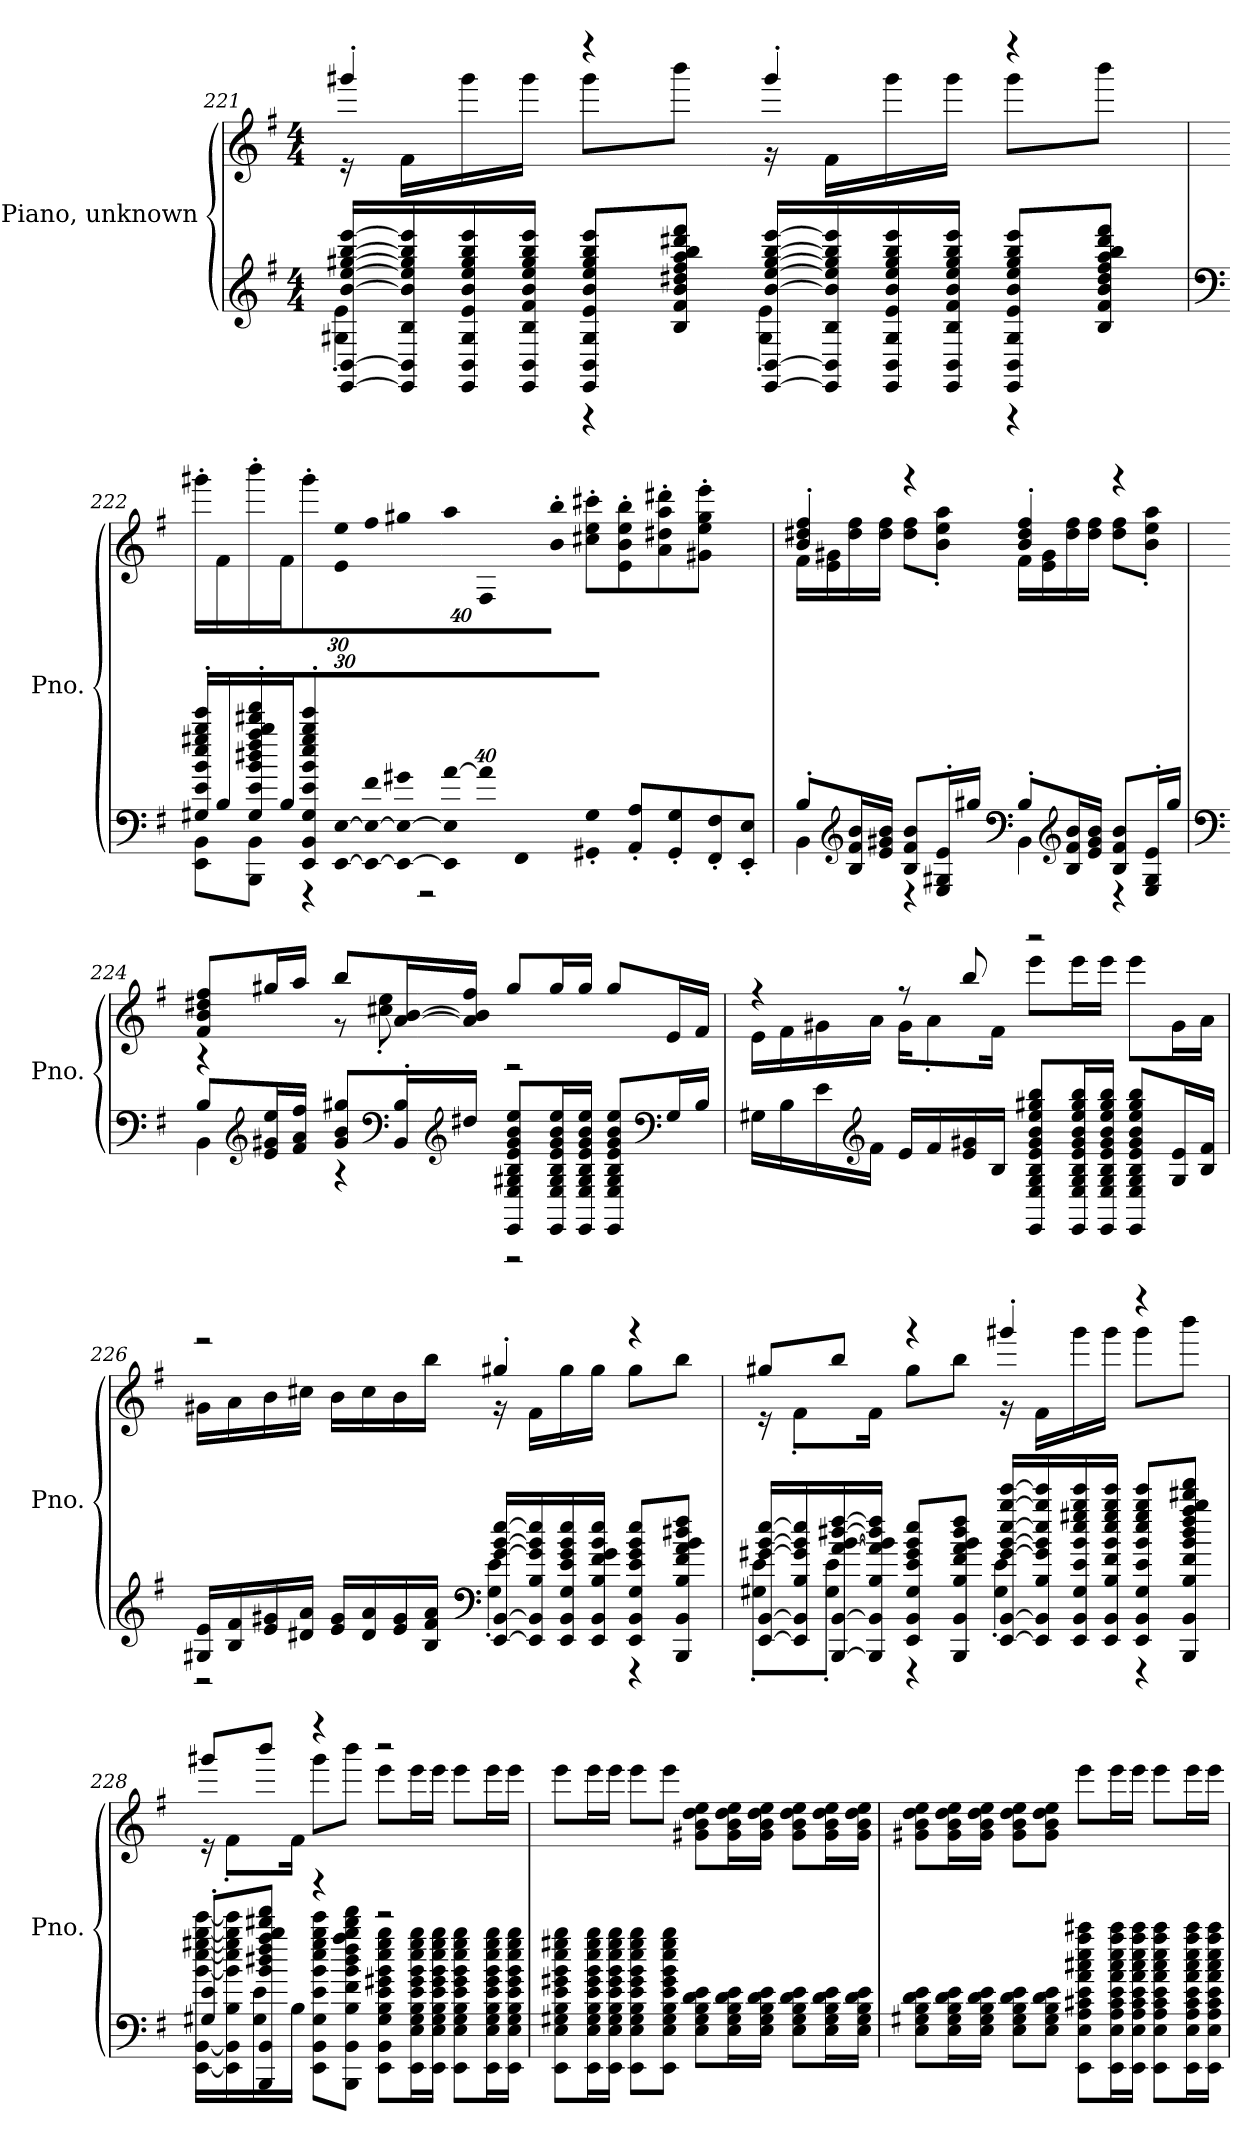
**kern	**kern
*part1	*part1
*staff2	*staff1
*I"Piano, unknown	*
*I'Pno.	*
*clefG2	*clefG2
*k[f#]	*k[f#]
*M4/4	*M4/4
=221	=221
*^	*^
[16EE/ [16BB/ [16b/ [16ee/ [16gg#X/ [16bb/ [16eee/LL	4G#X\' 4e\'	4ggg#X'/	16r
16EE/] 16BB/] 16B/ 16b/] 16ee/] 16gg#/] 16bb/] 16eee/]	.	.	16f#\LL
16EE/ 16BB/ 16G#/ 16e/ 16b/ 16ee/ 16gg#/ 16bb/ 16eee/	.	.	16ggg#\
16EE/ 16BB/ 16B/ 16f#/ 16b/ 16ee/ 16gg#/ 16bb/ 16eee/JJ	.	.	16ggg#\JJ
8EE/ 8BB/ 8G#/ 8e/ 8b/ 8ee/ 8gg#/ 8bb/ 8eee/L	4r	4r	8ggg#\L
8B/ 8f#/ 8b/ 8dd#X/ 8ff#/ 8aa/ 8bb/ 8ddd#X/ 8fff#/J	.	.	8bbb\J
[16EE/ [16BB/ [16b/ [16ee/ [16gg#/ [16bb/ [16eee/LL	4G#\' 4e\'	4ggg#'/	16r
16EE/] 16BB/] 16B/ 16b/] 16ee/] 16gg#/] 16bb/] 16eee/]	.	.	16f#\LL
16EE/ 16BB/ 16G#/ 16e/ 16b/ 16ee/ 16gg#/ 16bb/ 16eee/	.	.	16ggg#\
16EE/ 16BB/ 16B/ 16f#/ 16b/ 16ee/ 16gg#/ 16bb/ 16eee/JJ	.	.	16ggg#\JJ
8EE/ 8BB/ 8G#/ 8e/ 8b/ 8ee/ 8gg#/ 8bb/ 8eee/L	4r	4r	8ggg#\L
8B/ 8f#/ 8b/ 8dd#/ 8ff#/ 8aa/ 8bb/ 8ddd#/ 8fff#/J	.	.	8bbb\J
*	*	*v	*v
!!LO:LB:g=z
=222	=222	=222
*clefF4	*	*
16G#X/' 16e/' 16b/' 16ee/' 16gg#X/' 16bb/' 16eee/'LL	8EE\ 8BB\L	16ggg#X'\LL
16B/	.	16f#\
16G#/' 16e/' 16b/' 16dd#X/' 16ff#/' 16aa/' 16bb/' 16ddd#X/' 16fff#/'	8BBB\ 8BB\J	16bbb'\
16B/J	.	16f#\J
8EE/' 8BB/' 8G#/' 8e/' 8b/' 8ee/' 8gg#/' 8bb/' 8eee/'	4r	8ggg#'\
*Xbrackettup	*	*
!LO:N:vis=64	!	!
*	*	*Xbrackettup
!	!	!LO:N:vis=64
[960%17EE/ [960%17E/KLL	.	960%17e\ 960%17ee\KLL
!LO:N:vis=32	!	!LO:N:vis=32
640%23EE/_ 640%23E/_ 640%23f#/	.	640%23ff#\
!LO:N:vis=64	!	!LO:N:vis=64
960%17EE/_ 960%17E/_ 960%17g#X/L	.	960%17gg#X\L
!LO:N:vis=256	!	!LO:N:vis=64
1920%17EE/] 1920%17E/] [1920%17a/L	.	960%17aa\
!LO:N:vis=256	!	!
1920%17a/J]	.	.
!LO:N:vis=64	!	!LO:N:vis=64
960%17FF#/	.	960%17F#\
1920ryy	.	1920ryy
!LO:N:vis=64	!	!LO:N:vis=64
960%17GG#X/' 960%17G#/'JJJJ	.	960%17b\' 960%17bb\'JJJJ
8AA/' 8A/'L	2r	8cc#X\' 8ee\' 8ccc#X\'L
8GG#/' 8G#/'	.	8e\' 8b\' 8ee\' 8bb\'
8FF#/' 8F#/'	.	8a\' 8dd#X\' 8aa\' 8ddd#X\'
8EE/' 8E/'J	.	8g#X\' 8ee\' 8gg#\' 8eee\'J
!!LO:LB:g=z
=223	=223	=223
*	*	*^
8B'/L	4BB\	4b/' 4dd#X/' 4ff#/'	16f#\LL
.	.	.	16e\ 16g#X\
*clefG2	*	*	*
16B/ 16f#/ 16b/L	.	.	16dd#\ 16ff#\
16e/ 16g#X/ 16b/JJ	.	.	16dd#\ 16ff#\JJ
8B/ 8f#/ 8b/L	4r	4r	8dd#\ 8ff#\L
16E/' 16G#X/' 16e/'L	.	.	8b\' 8ee\' 8aa\'J
16gg#X/JJ	.	.	.
*clefF4	*	*	*
8B'/L	4BB\	4b/' 4dd#/' 4ff#/'	16f#\LL
.	.	.	16e\ 16g#\
*clefG2	*	*	*
16B/ 16f#/ 16b/L	.	.	16dd#\ 16ff#\
16e/ 16g#/ 16b/JJ	.	.	16dd#\ 16ff#\JJ
8B/ 8f#/ 8b/L	4r	4r	8dd#\ 8ff#\L
16E/' 16G#/' 16e/'L	.	.	8b\' 8ee\' 8aa\'J
16gg#/JJ	.	.	.
!!LO:LB:g=z	!!
=224	=224	=224	=224
*clefF4	*	*	*
8B/L	4BB\	8f#/ 8b/ 8dd#X/ 8ff#/L	4r
*clefG2	*	*	*
16e/ 16g#X/ 16ee/L	.	16gg#X/L	.
16f#/ 16a/ 16ff#/JJ	.	16aa/JJ	.
8g#/ 8b/ 8gg#X/L	4r	8bb/L	8r
*clefF4	*	*	*
16BB/' 16B/'L	.	[16a/ [16b/L	8cc#X\' 8ee\'
*clefG2	*	*	*
16dd#X/JJ	.	16a/] 16b/] 16ff#/JJ	.
8EE/ 8E/ 8G#X/ 8B/ 8e/ 8g#/ 8b/ 8ee/L	2r	8gg#/L	2r
16EE/ 16E/ 16G#/ 16B/ 16e/ 16g#/ 16b/ 16ee/L	.	16gg#/L	.
16EE/ 16E/ 16G#/ 16B/ 16e/ 16g#/ 16b/ 16ee/JJ	.	16gg#/JJ	.
8EE/ 8E/ 8G#/ 8B/ 8e/ 8g#/ 8b/ 8ee/L	.	8gg#/L	.
*clefF4	*	*	*
16G#/L	.	16e/L	.
16B/JJ	.	16f#/JJ	.
*v	*v	*	*
=225	=225	=225
16G#X\LL	4r	16e\LL
16B\	.	16f#\
16e\	.	16g#X\
*clefG2	*	*
16f#\JJ	.	16a\JJ
16e/LL	8r	16g#\KL
16f#/	.	8a'\
16e/ 16g#X/	8bb/	.
16B/JJ	.	16f#\Jk
8EE/ 8E/ 8G#/ 8B/ 8e/ 8g#/ 8b/ 8ee/ 8gg#X/ 8bb/L	2r	8eee\L
16EE/ 16E/ 16G#/ 16B/ 16e/ 16g#/ 16b/ 16ee/ 16gg#/ 16bb/L	.	16eee\L
16EE/ 16E/ 16G#/ 16B/ 16e/ 16g#/ 16b/ 16ee/ 16gg#/ 16bb/JJ	.	16eee\JJ
8EE/ 8E/ 8G#/ 8B/ 8e/ 8g#/ 8b/ 8ee/ 8gg#/ 8bb/L	.	8eee\L
16G#/ 16e/L	.	16g#\L
16B/ 16f#/JJ	.	16a\JJ
!!LO:LB:g=z	!!
=226	=226	=226
*^	*	*
16G#X/ 16e/LL	2r	2r	16g#X\LL
16B/ 16f#/	.	.	16a\
16e/ 16g#X/	.	.	16b\
16d#X/ 16a/JJ	.	.	16cc#X\JJ
16e/ 16g#/LL	.	.	16b\LL
16d#/ 16a/	.	.	16cc#\
16e/ 16g#/	.	.	16b\
16B/ 16f#/ 16a/JJ	.	.	16bb\JJ
*clefF4	*	*	*
[16EE/ [16BB/ [16g#/ [16b/ [16ee/LL	4G#\' 4e\'	4gg#X'/	16r
16EE/] 16BB/] 16B/ 16g#/] 16b/] 16ee/]	.	.	16f#\LL
16EE/ 16BB/ 16G#/ 16e/ 16g#/ 16b/ 16ee/	.	.	16gg#\
16EE/ 16BB/ 16B/ 16f#/ 16g#/ 16b/ 16ee/JJ	.	.	16gg#\JJ
8EE/ 8BB/ 8G#/ 8e/ 8g#/ 8b/ 8ee/L	4r	4r	8gg#\L
8BBB/ 8BB/ 8B/ 8f#/ 8a/ 8b/ 8dd#X/ 8ff#/J	.	.	8bb\J
!!LO:LB:g=z	!!
=227	=227	=227	=227
[16EE/ [16BB/ [16g#X/ [16b/ [16ee/LL	8G#X\' 8e\'L	8gg#X/L	16r
16EE/] 16BB/] 16B/ 16g#/] 16b/] 16ee/]	.	.	8f#'\L
[16BBB/ [16BB/ [16a/ [16b/ [16dd#X/ [16ff#/	8G#\' 8e\'J	8bb/J	.
16BBB/] 16BB/] 16B/ 16a/] 16b/] 16dd#/] 16ff#/]JJ	.	.	16f#\Jk
8EE/ 8BB/ 8G#/ 8e/ 8g#/ 8b/ 8ee/L	4r	4r	8gg#\L
8BBB/ 8BB/ 8B/ 8f#/ 8a/ 8b/ 8dd#/ 8ff#/J	.	.	8bb\J
[16EE/ [16BB/ [16g#/ [16b/ [16ee/ [16bb/ [16eee/LL	4G#\' 4e\'	4ggg#X'/	16r
16EE/] 16BB/] 16B/ 16g#/] 16b/] 16ee/] 16bb/] 16eee/]	.	.	16f#\LL
16EE/ 16BB/ 16G#/ 16e/ 16b/ 16ee/ 16gg#X/ 16bb/ 16eee/	.	.	16ggg#\
16EE/ 16BB/ 16B/ 16f#/ 16b/ 16ee/ 16gg#/ 16bb/ 16eee/JJ	.	.	16ggg#\JJ
8EE/ 8BB/ 8G#/ 8e/ 8b/ 8ee/ 8gg#/ 8bb/ 8eee/L	4r	4r	8ggg#\L
8BBB/ 8BB/ 8B/ 8f#/ 8b/ 8dd#/ 8ff#/ 8aa/ 8bb/ 8ddd#X/ 8fff#/J	.	.	8bbb\J
=228	=228	=228	=228
8G#X/' 8e/'L	[16EE\ [16BB\ [16b\ [16ee\ [16gg#X\ [16bb\ [16eee\LL	8ggg#X/L	16r
.	16EE\] 16BB\] 16B\ 16b\] 16ee\] 16gg#\] 16bb\] 16eee\]	.	8f#'\L
8BBB/ 8BB/ 8b/ 8dd#X/ 8ff#/ 8aa/ 8bb/ 8ddd#X/ 8fff#/J	16G#\ 16e\	8bbb/J	.
.	16B\JJ	.	16f#\Jk
4r	8EE\ 8BB\ 8G#\ 8e\ 8b\ 8ee\ 8gg#\ 8bb\ 8eee\L	4r	8ggg#\L
.	8BBB\ 8BB\ 8B\ 8f#\ 8b\ 8dd#\ 8ff#\ 8aa\ 8bb\ 8ddd#\ 8fff#\J	.	8bbb\J
2r	8EE\ 8BB\ 8G#\ 8B\ 8e\ 8g#X\ 8b\ 8ee\ 8gg#\ 8bb\L	2r	8eee\L
.	16EE\ 16E\ 16G#\ 16B\ 16e\ 16g#\ 16b\ 16ee\ 16gg#\ 16bb\L	.	16eee\L
.	16EE\ 16E\ 16G#\ 16B\ 16e\ 16g#\ 16b\ 16ee\ 16gg#\ 16bb\JJ	.	16eee\JJ
.	8EE\ 8E\ 8G#\ 8B\ 8e\ 8g#\ 8b\ 8ee\ 8gg#\ 8bb\L	.	8eee\L
.	16EE\ 16E\ 16G#\ 16B\ 16e\ 16g#\ 16b\ 16ee\ 16gg#\ 16bb\L	.	16eee\L
.	16EE\ 16E\ 16G#\ 16B\ 16e\ 16g#\ 16b\ 16ee\ 16gg#\ 16bb\JJ	.	16eee\JJ
*v	*v	*	*
*	*v	*v
!!LO:PB:g=z
=229	=229
8EE\ 8E\ 8G#X\ 8B\ 8e\ 8g#X\ 8b\ 8ee\ 8gg#X\ 8bb\L	8eee\L
16EE\ 16E\ 16G#\ 16B\ 16e\ 16g#\ 16b\ 16ee\ 16gg#\ 16bb\L	16eee\L
16EE\ 16E\ 16G#\ 16B\ 16e\ 16g#\ 16b\ 16ee\ 16gg#\ 16bb\JJ	16eee\JJ
8EE\ 8E\ 8G#\ 8B\ 8e\ 8g#\ 8b\ 8ee\ 8gg#\ 8bb\L	8eee\L
8EE\ 8E\ 8G#\ 8B\ 8e\ 8g#\ 8b\ 8ee\ 8gg#\ 8bb\J	8eee\J
8E\ 8G#\ 8B\ 8d\ 8e\L	8g#X\ 8b\ 8dd\ 8ee\L
16E\ 16G#\ 16B\ 16d\ 16e\L	16g#\ 16b\ 16dd\ 16ee\L
16E\ 16G#\ 16B\ 16d\ 16e\JJ	16g#\ 16b\ 16dd\ 16ee\JJ
8E\ 8G#\ 8B\ 8d\ 8e\L	8g#\ 8b\ 8dd\ 8ee\L
16E\ 16G#\ 16B\ 16d\ 16e\L	16g#\ 16b\ 16dd\ 16ee\L
16E\ 16G#\ 16B\ 16d\ 16e\JJ	16g#\ 16b\ 16dd\ 16ee\JJ
=230	=230
8E\ 8G#X\ 8B\ 8d\ 8e\L	8g#X\ 8b\ 8dd\ 8ee\L
16E\ 16G#\ 16B\ 16d\ 16e\L	16g#\ 16b\ 16dd\ 16ee\L
16E\ 16G#\ 16B\ 16d\ 16e\JJ	16g#\ 16b\ 16dd\ 16ee\JJ
8E\ 8G#\ 8B\ 8d\ 8e\L	8g#\ 8b\ 8dd\ 8ee\L
8E\ 8G#\ 8B\ 8d\ 8e\J	8g#\ 8b\ 8dd\ 8ee\J
8EE\ 8E\ 8A\ 8c#X\ 8e\ 8a\ 8cc#X\ 8ee\ 8aa\ 8ccc#X\L	8eee\L
16EE\ 16E\ 16A\ 16c#\ 16e\ 16a\ 16cc#\ 16ee\ 16aa\ 16ccc#\L	16eee\L
16EE\ 16E\ 16A\ 16c#\ 16e\ 16a\ 16cc#\ 16ee\ 16aa\ 16ccc#\JJ	16eee\JJ
8EE\ 8E\ 8A\ 8c#\ 8e\ 8a\ 8cc#\ 8ee\ 8aa\ 8ccc#\L	8eee\L
16EE\ 16E\ 16A\ 16c#\ 16e\ 16a\ 16cc#\ 16ee\ 16aa\ 16ccc#\L	16eee\L
16EE\ 16E\ 16A\ 16c#\ 16e\ 16a\ 16cc#\ 16ee\ 16aa\ 16ccc#\JJ	16eee\JJ
=	=
*-	*-
